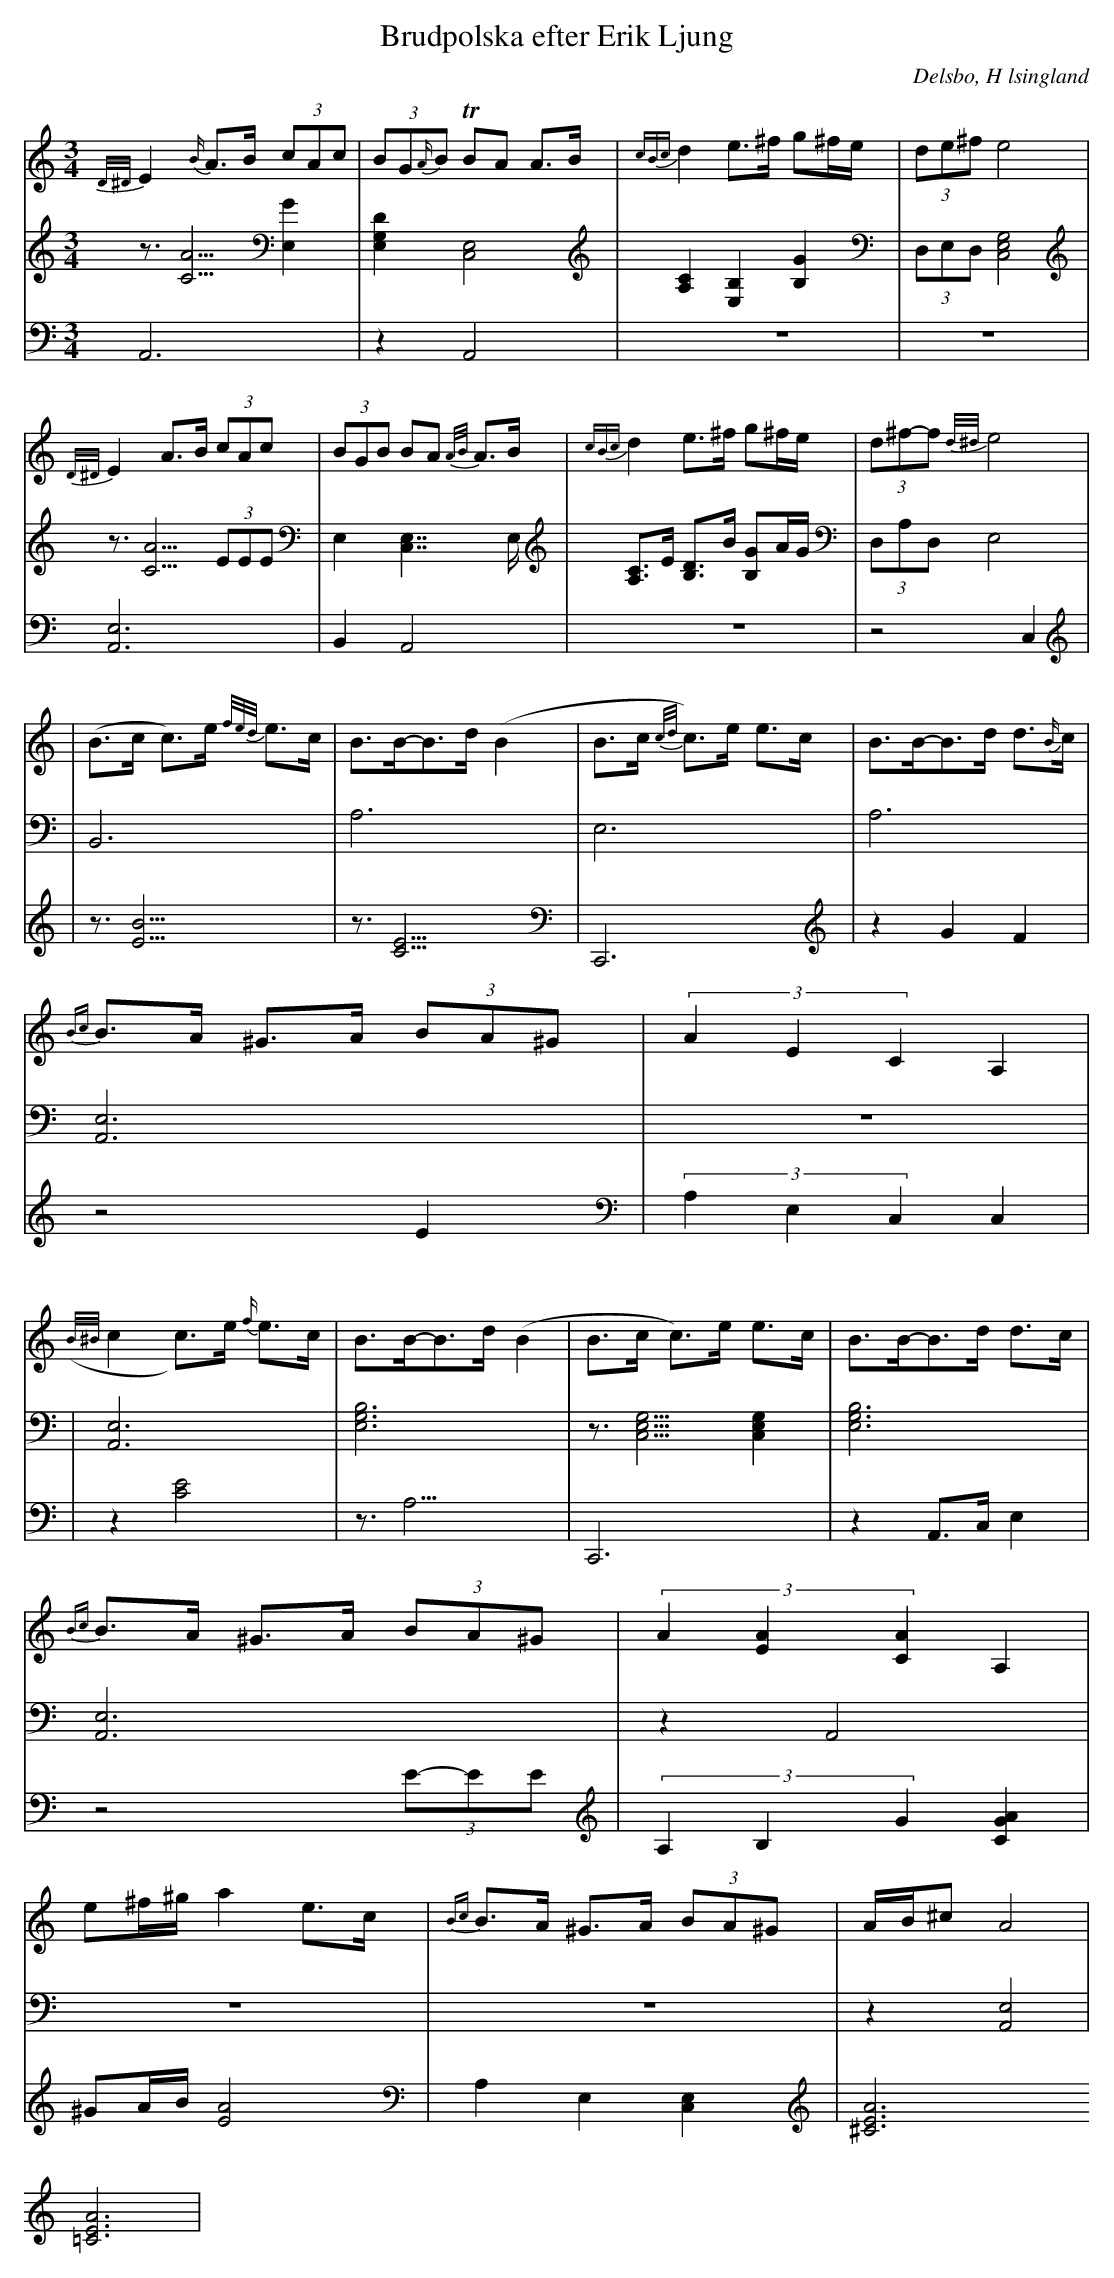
X:1
T: Brudpolska efter Erik Ljung
Q: 105
O: Delsbo, H lsingland
M: 3/4
L: 1/8
K: Am
V:1
V:2
V:3 =Merge
V:1
{D/^D/}E2 {B/}A>B (3cAc| (3BG{A/}B TBA A>B|{cBc}d2 e>^f g^f/e/|(3de^f e4 |
{D/^D/}E2 A>B (3cAc| (3BGB BA {A/B/}A>B|{cBc}d2 e>^f g^f/e/|(3d^f-f {d/^d/}e4 |
|(B>c c)>e {f/e/d/}e>c|B>B-B>d (B2|B>c {c/d/}c)>e e>c|B>B-B>d d>{B/}c|
{Bc}B>A ^G>A (3BA^G|(3A2E2C2 A,2|
({B/^B/}c2 c)>e {f/}e>c|B>B-B>d (B2|B>c c)>e e>c|B>B-B>d d>c|
{Bc}B>A ^G>A (3BA^G|(3A2[A2E2][A2C2] A,2|
e^f/^g/ a2 e>c|{Bc}B>A ^G>A (3BA^G|A/B/^c A4|
V:2
z3/2[A5/2C5/2] [E,2G2]|[D2E,2G,2] [C,4E,4]|[A,2C2] [E,2B,2] [B,2G2]|(3D,E,D, [E,4G,4C,4]|
z3/2 [A5/2C5/2] (3EEE|E,2 [C,7/2E,7/2]E,/|[A,C]>E [B,D]>B [B,G]A/G/|(3D,A,D, [E,4]|
|[B,,6]|[A,6]|E,6|A,6|
[A,,6E,6]|z6|
|[A,,6E,6]|[E,6G,6B,6]|z3/2[E,5/2G,5/2C,5/2] [E,2G,2C,2]|[E,6G,6B,6]|
[A,,6E,6]|z2 A,,4|
z6|z6|z2 [A,,4E,4]|
V:3
A,,6|z2 A,,4|z6|z6|
[A,,6E,6]|B,,2 A,,4|z6|z4  C,2|
|z3/2[B9/2E9/2]|z3/2[C9/2E9/2]|C,,6|z2 G2 F2|
z4 E2|(3A,2E,2C,2 [C,2]|
|z2 [C4E4]|z3<A,3|C,,6|z2 A,,>C, E,2|
z4 (3E-EE|(3A,2B,2G2 [G2A2C2]|
^GA/B/ [A4E4]|A,2 E,2 [C,2E,2]|[A6^C6E6] [A6=C6E6]|
